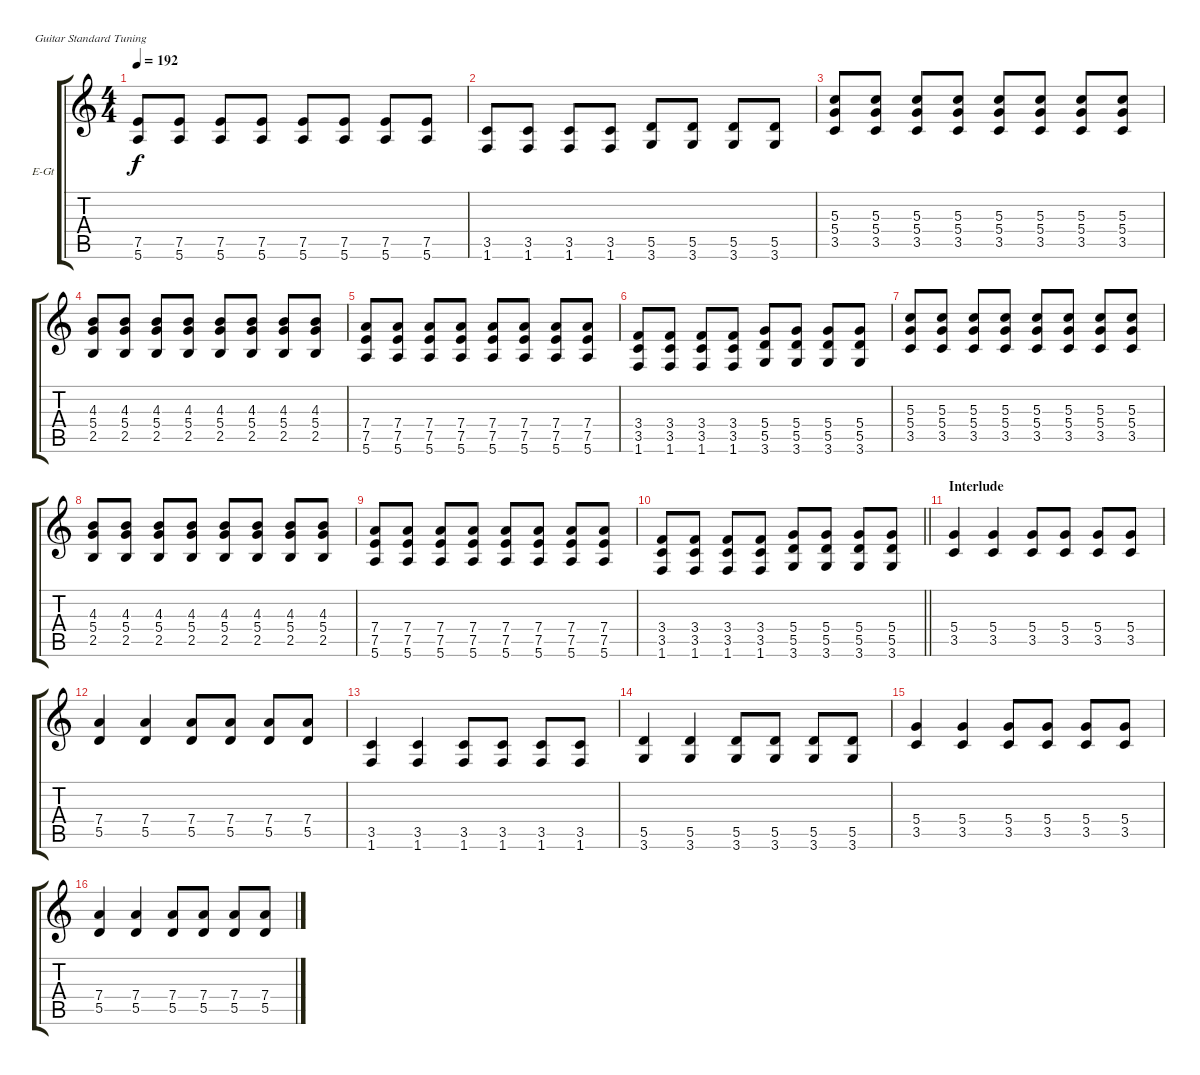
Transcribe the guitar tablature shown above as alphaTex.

\defaultSystemsLayout 4
\bracketExtendMode groupsimilarinstruments
\firstSystemTrackNameOrientation horizontal
\otherSystemsTrackNameOrientation horizontal
\track ("Guitar 2" "E-Gt") {instrument overdrivenguitar}
\staff {score tabs}
\tuning (E4 B3 G3 D3 A2 E2)
\ts (4 4)
\tempo 192
\clef g2
\ks c
(5.6 7.5).8{dy f} (5.6 7.5).8 (5.6 7.5).8 (5.6 7.5).8 (5.6 7.5).8 (5.6 7.5).8 (5.6 7.5).8 (5.6 7.5).8 |
(1.6 3.5).8 (1.6 3.5).8 (1.6 3.5).8 (1.6 3.5).8 (5.5 3.6).8 (5.5 3.6).8 (5.5 3.6).8 (5.5 3.6).8 |
(3.5 5.4 5.3).8 (3.5 5.4 5.3).8 (3.5 5.4 5.3).8 (3.5 5.4 5.3).8 (3.5 5.4 5.3).8 (3.5 5.4 5.3).8 (3.5 5.4 5.3).8 (3.5 5.4 5.3).8 |
(2.5 5.4 4.3).8 (2.5 5.4 4.3).8 (2.5 5.4 4.3).8 (2.5 5.4 4.3).8 (2.5 5.4 4.3).8 (2.5 5.4 4.3).8 (2.5 5.4 4.3).8 (2.5 5.4 4.3).8 |
(5.6 7.5 7.4).8 (5.6 7.5 7.4).8 (5.6 7.5 7.4).8 (5.6 7.5 7.4).8 (5.6 7.5 7.4).8 (5.6 7.5 7.4).8 (5.6 7.5 7.4).8 (5.6 7.5 7.4).8 |
(1.6 3.5 3.4).8 (1.6 3.5 3.4).8 (1.6 3.5 3.4).8 (1.6 3.5 3.4).8 (5.4 5.5 3.6).8 (5.4 5.5 3.6).8 (5.4 5.5 3.6).8 (5.4 5.5 3.6).8 |
(3.5 5.4 5.3).8 (3.5 5.4 5.3).8 (3.5 5.4 5.3).8 (3.5 5.4 5.3).8 (3.5 5.4 5.3).8 (3.5 5.4 5.3).8 (3.5 5.4 5.3).8 (3.5 5.4 5.3).8 |
(2.5 5.4 4.3).8 (2.5 5.4 4.3).8 (2.5 5.4 4.3).8 (2.5 5.4 4.3).8 (2.5 5.4 4.3).8 (2.5 5.4 4.3).8 (2.5 5.4 4.3).8 (2.5 5.4 4.3).8 |
(5.6 7.5 7.4).8 (5.6 7.5 7.4).8 (5.6 7.5 7.4).8 (5.6 7.5 7.4).8 (5.6 7.5 7.4).8 (5.6 7.5 7.4).8 (5.6 7.5 7.4).8 (5.6 7.5 7.4).8 |
\barLineRight lightlight
(1.6 3.5 3.4).8 (1.6 3.5 3.4).8 (1.6 3.5 3.4).8 (1.6 3.5 3.4).8 (5.4 5.5 3.6).8 (5.4 5.5 3.6).8 (5.4 5.5 3.6).8 (5.4 5.5 3.6).8 |
\section ("" "Interlude")
(5.4 3.5).4 (5.4 3.5).4 (5.4 3.5).8 (5.4 3.5).8 (5.4 3.5).8 (5.4 3.5).8 |
(5.5 7.4).4 (5.5 7.4).4 (5.5 7.4).8 (5.5 7.4).8 (5.5 7.4).8 (5.5 7.4).8 |
(1.6 3.5).4 (1.6 3.5).4 (1.6 3.5).8 (1.6 3.5).8 (1.6 3.5).8 (1.6 3.5).8 |
(3.6 5.5).4 (3.6 5.5).4 (3.6 5.5).8 (3.6 5.5).8 (3.6 5.5).8 (3.6 5.5).8 |
(5.4 3.5).4 (5.4 3.5).4 (5.4 3.5).8 (5.4 3.5).8 (5.4 3.5).8 (5.4 3.5).8 |
(5.5 7.4).4 (5.5 7.4).4 (5.5 7.4).8 (5.5 7.4).8 (5.5 7.4).8 (5.5 7.4).8
